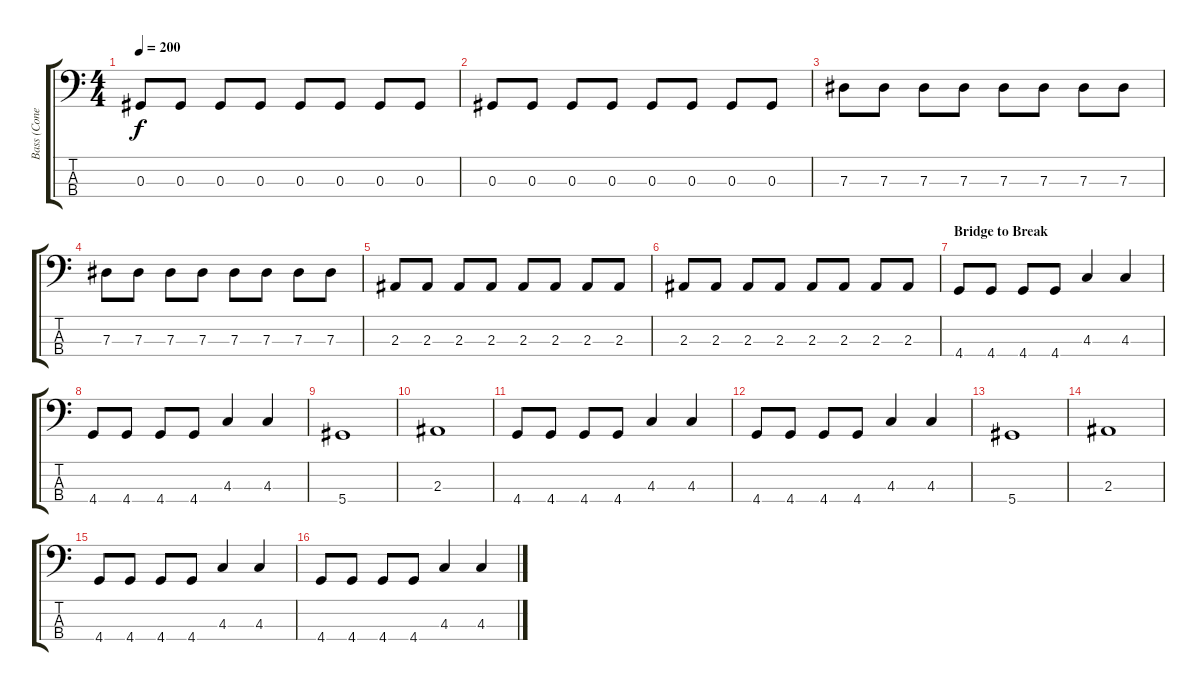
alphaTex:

\track ("Bass (Cone)" "Bass (Cone") {instrument electricbassfinger}
\staff {score tabs}
\tuning (Gb2 Db2 Ab1 Eb1) {hide}
\ts (4 4)
\tempo 200
\clef f4
\ks c
0.3.8{dy f} 0.3.8 0.3.8 0.3.8 0.3.8 0.3.8 0.3.8 0.3.8 |
0.3.8 0.3.8 0.3.8 0.3.8 0.3.8 0.3.8 0.3.8 0.3.8 |
7.3.8 7.3.8 7.3.8 7.3.8 7.3.8 7.3.8 7.3.8 7.3.8 |
7.3.8 7.3.8 7.3.8 7.3.8 7.3.8 7.3.8 7.3.8 7.3.8 |
2.3.8 2.3.8 2.3.8 2.3.8 2.3.8 2.3.8 2.3.8 2.3.8 |
2.3.8 2.3.8 2.3.8 2.3.8 2.3.8 2.3.8 2.3.8 2.3.8 |
\section ("" "Bridge to Break")
4.4.8 4.4.8 4.4.8 4.4.8 4.3.4 4.3.4 |
4.4.8 4.4.8 4.4.8 4.4.8 4.3.4 4.3.4 |
5.4.1 |
2.3.1 |
4.4.8 4.4.8 4.4.8 4.4.8 4.3.4 4.3.4 |
4.4.8 4.4.8 4.4.8 4.4.8 4.3.4 4.3.4 |
5.4.1 |
2.3.1 |
4.4.8 4.4.8 4.4.8 4.4.8 4.3.4 4.3.4 |
4.4.8 4.4.8 4.4.8 4.4.8 4.3.4 4.3.4
